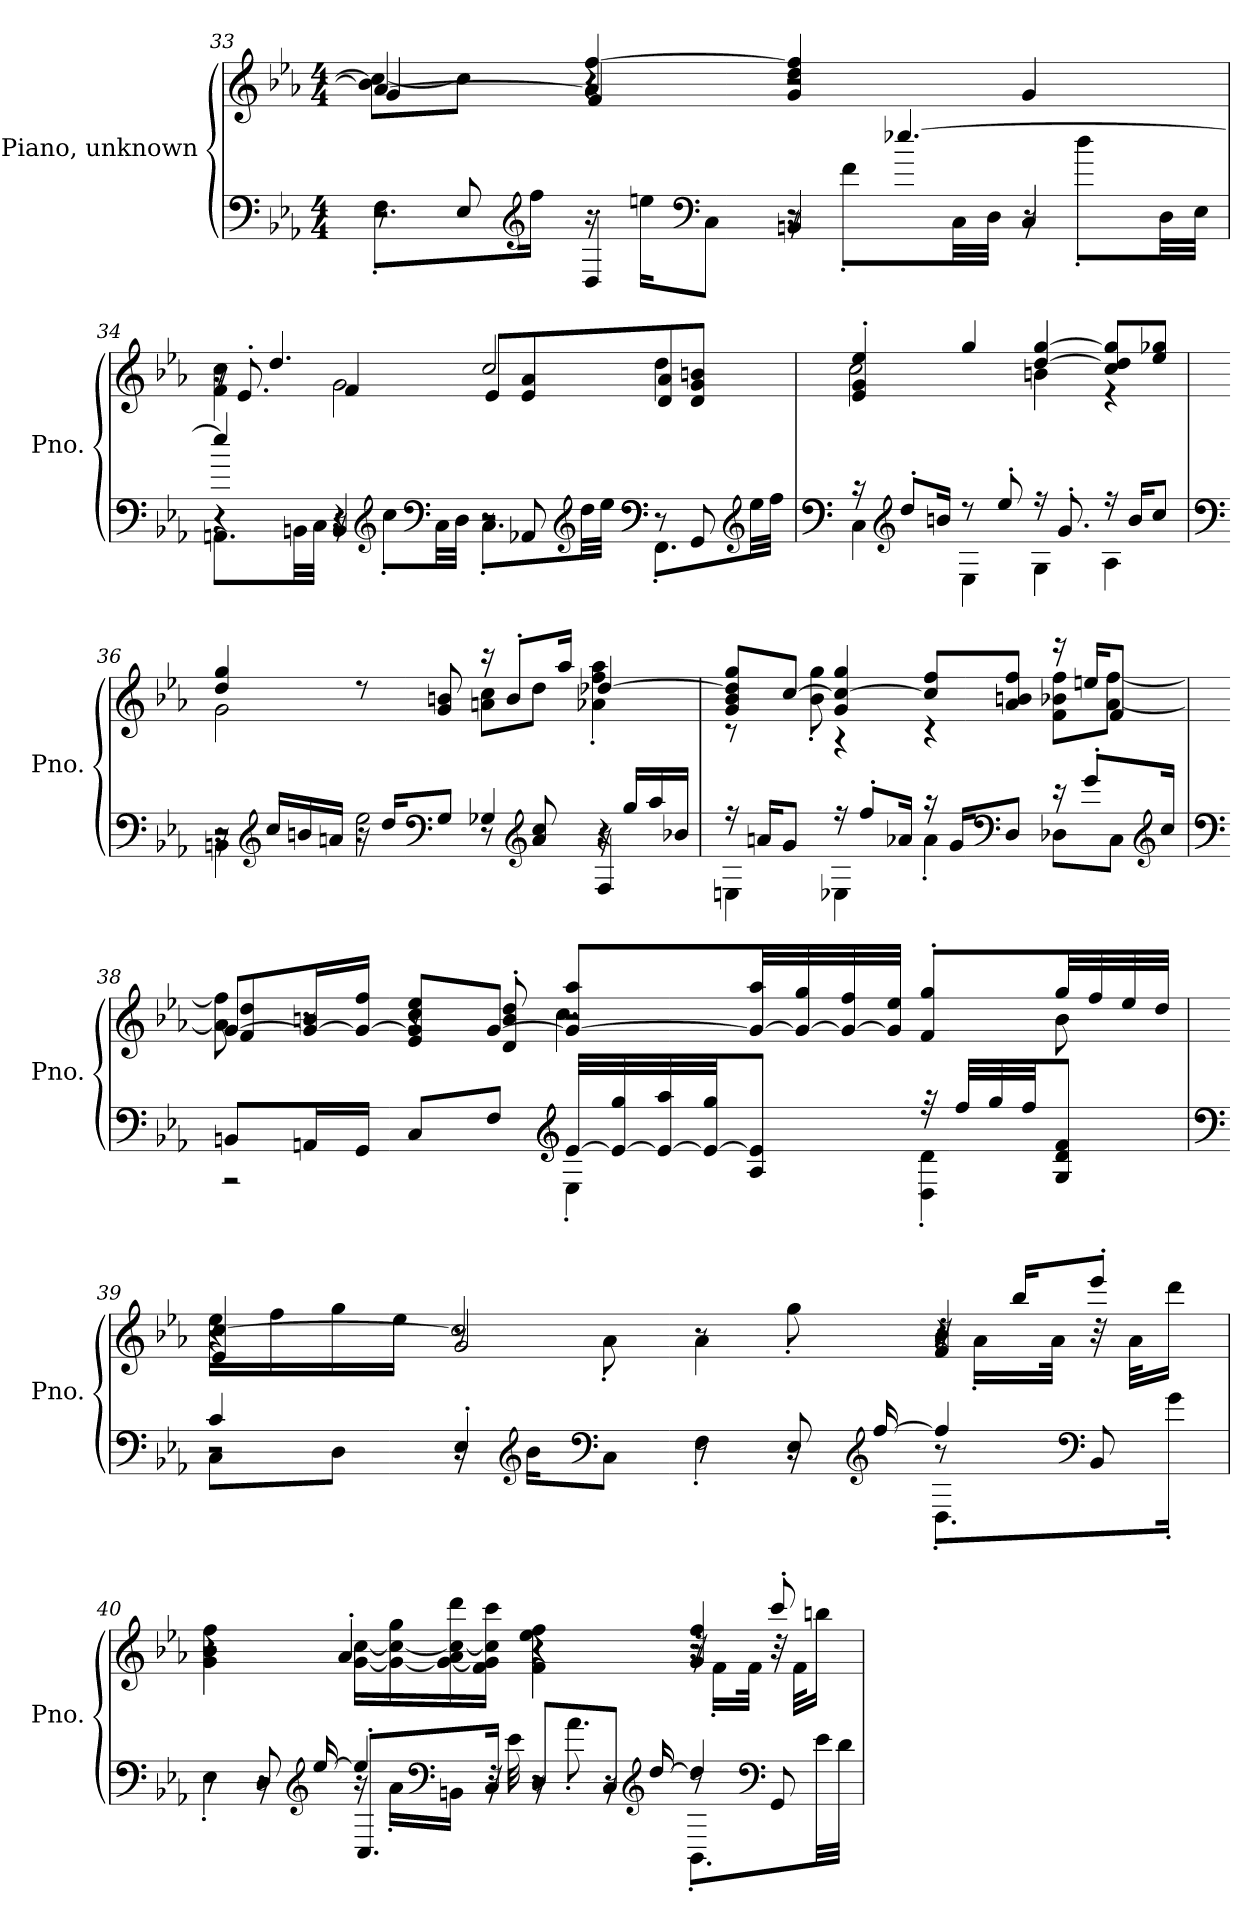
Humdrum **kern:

**kern	**kern
*part1	*part1
*staff2	*staff1
*I"Piano, unknown	*
*I'Pno.	*
!!LO:LB:g=z
*clefF4	*clefG2
*k[b-e-a-]	*k[b-e-a-]
*M4/4	*M4/4
=33	=33
*^	*^
*	*^	*	*^
2r	8.F'\L	8r	[4a-/	8b-\] 8cc\_L	4g/
.	.	8E-/	.	8cc\J]	.
*clefG2	*	*	*	*	*
.	16ff\Jk	.	.	.	.
.	16r	4D'/	4a-/] [4ff/	4r	4f/
.	16een\KL	.	.	.	.
*clefF4	*	*	*	*	*
.	8C\J	.	.	.	.
8r	16r	4BBn/	4g/ 4dd/ 4ff/]	2r	2r
.	8f'\L	.	.	.	.
[4.ee-X/	.	.	.	.	.
.	32C\LL	.	.	.	.
.	32D\JJJ	.	.	.	.
.	16r	4C/	4g/	.	.
.	8dd'\L	.	.	.	.
.	32D\LL	.	.	.	.
.	32E-\JJJ	.	.	.	.
!!LO:LB:g=z	!!	!!
=34	=34	=34	=34	=34	=34
4ee-/]	8.AAn\L	4r	8r	4f\ 4cc\	16r
.	.	.	.	.	8.e-'/
.	.	.	4.dd/	.	.
.	32BBn\LL	.	.	.	.
.	32C\JJJ	.	.	.	.
4r	16r	4BB/	.	2g\	4f/
*clefG2	*	*	*	*	*
.	8cc'\L	.	.	.	.
*clefF4	*	*	*	*	*
.	32C\LL	.	.	.	.
.	32D\JJJ	.	.	.	.
2r	8.C'\L	8r	2cc/	.	8e-/L
.	.	8AA-X/	.	.	8e-/ 8a-/
*clefG2	*	*	*	*	*
.	32dd\LL	.	.	.	.
.	32ee-\JJJ	.	.	.	.
*clefF4	*	*	*	*	*
.	8.FF'\L	8r	.	4dd\	8d/ 8a-/
.	.	8GG/	.	.	8d/ 8g/ 8bn/J
*clefG2	*	*	*	*	*
.	32ee-\LL	.	.	.	.
.	32ff\JJJ	.	.	.	.
*v	*v	*v	*	*	*
*	*v	*v	*v
=35	=35
*clefF4	*
*^	*^
16r	4C\	4e-/' 4g/' 4ee-/'	2cc\
*clefG2	*	*	*
8dd'/L	.	.	.
16bn/Jk	.	.	.
8r	4E-\	4gg/	.
8ee-'/	.	.	.
16r	4G\	[4dd/ [4gg/	4bn\
8.g'/	.	.	.
16r	4A-\	8cc/ 8dd/] 8gg/]L	4r
16b/KL	.	.	.
8cc/J	.	8ee-/ 8gg-X/J	.
*v	*v	*	*
!!LO:PB:g=z	!!
=36	=36	=36
*clefF4	*	*
*^	*	*
*	*^	*	*
16r	4BBn\	2r	4dd/ 4gg/	2g\
*clefG2	*	*	*	*
16cc/LL	.	.	.	.
16bn/	.	.	.	.
16an/JJ	.	.	.	.
16r	2ee-\	.	8r	.
16dd/KL	.	.	.	.
*clefF4	*	*	*	*
8G/J	.	.	8g/ 8bn/	.
8r	.	4G-X/	16r	8an\ 8cc\L
.	.	.	8b'/L	.
*clefG2	*	*	*	*
8a/ 8cc/	.	.	.	8dd\J
.	.	.	16aa-/Jk	.
16r	4r	4F/	[4dd-X/	4a-X\' 4ff\' 4aa-\'
16gg/LL	.	.	.	.
16aa-/	.	.	.	.
16b-X/JJ	.	.	.	.
*	*v	*v	*	*
!!LO:LB:g=z	!!
=37	=37	=37	=37
16r	4En\	8g/ 8b-/ 8dd-/] 8gg/L	8r
16an/KL	.	.	.
8g/J	.	[8cc/J	8b-\' 8gg\'
16r	4E-X\	4g/ 4cc/_ 4gg/	4r
8ff'/L	.	.	.
16a-X/Jk	.	.	.
16r	4a-'\	8cc/] 8ff/L	4r
16g/KL	.	.	.
*clefF4	*	*	*
8D/J	.	8a-/ 8bn/ 8ff/J	.
16r	8D-X\L	16r	8f\ 8b-X\ 8ff\L
8g'/L	.	16een/KL	.
.	8C\J	8f/J	[8a-\ [8ff\J
*clefG2	*	*	*
16cc/Jk	.	.	.
*	*	*v	*v
!!LO:LB:g=z
=38	=38	=38
*clefF4	*	*
*	*	*^
*	*	*	*^
8BBn/L	2r	[8g/L	8a-\] 8ff\]	4f/ 4dd/
16AAn/L	.	16g/_ 16bn/L	8r	.
16GG/JJ	.	16g/_ 16ff/JJ	.	.
8C/L	.	8e-/ 8g/] 8cc/ 8ee-/L	4r	8r
8F/J	.	[8g/J	.	8d/' 8b/' 8dd/'
*clefG2	*	*	*	*
[32e-/LLL	4E-'\	8g/_ 8aa-/L	4.cc\	2r
32e-/_ 32gg/	.	.	.	.
32e-/_ 32aa-/	.	.	.	.
32e-/_ 32gg/JJ	.	.	.	.
8A-/ 8e-/]J	.	32g/_ 32aa-/LL	.	.
.	.	32g/_ 32gg/	.	.
.	.	32g/_ 32ff/	.	.
.	.	32g/] 32ee-/JJJ	.	.
32r	4D\' 4d\'	8f/' 8gg/'L	.	.
32ff/LLL	.	.	.	.
32gg/	.	.	.	.
32ff/JJ	.	.	.	.
8G/ 8d/ 8f/J	.	32gg/LL	8b\	.
.	.	32ff/	.	.
.	.	32ee-/	.	.
.	.	32dd/JJJ	.	.
*v	*v	*	*	*
*	*v	*v	*v
!!LO:LB:g=z
=39	=39
*clefF4	*
*^	*^
*	*^	*	*^
*	*	*	*	*	*^
2r	8C\L	4c/	4r	16ee-\LL	4e-/ [4cc/	2r
.	.	.	.	16ff\	.	.
.	8D\J	.	.	16gg\	.	.
.	.	.	.	16ee-\JJ	.	.
.	16r	4E-'/	2g/	8r	2cc/]	.
*clefG2	*	*	*	*	*	*
.	16b-\KL	.	.	.	.	.
*clefF4	*	*	*	*	*	*
.	8C\J	.	.	8a-'\	.	.
8r	4F'\	8r	.	8r	.	4a-\
16r	.	8E-/	.	8gg'\	.	.
*clefG2	*	*	*	*	*	*
[16ff/	.	.	.	.	.	.
4ff/]	8.D'\L	8r	16r	32r	4f/ 4b-/	4r
.	.	.	.	16a-'\LL	.	.
.	.	.	16bb-/KL	.	.	.
.	.	.	.	32a-\JJk	.	.
*clefF4	*	*	*	*	*	*
.	.	8BB-/	8eee-'/J	32r	.	.
.	.	.	.	32a-\KLL	.	.
.	16g'\Jk	.	.	16ddd\JJ	.	.
*	*	*	*	*	*v	*v
!!LO:LB:g=z
=40	=40	=40	=40	=40	=40
8r	4E-'\	8r	2r	4g\ 4b-\ 4ff\	4r
16r	.	8D/	.	.	.
*clefG2	*	*	*	*	*
[16ee-/	.	.	.	.	.
4ee-/]	16r	8.C'/L	.	[16g\ [16cc\LL	4a-'/
.	16a-'\LL	.	.	16g\_ 16cc\_ 16gg\	.
*clefF4	*	*	*	*	*
.	16BBn\JJ	.	.	16g\_ 16a-\ 16cc\_ 16ddd\	.
.	32r	16C/Jk	.	16f\ 16g\] 16cc\] 16ccc\JJ	.
.	32e-\	.	.	.	.
8r	16r	8D/L	4r	4f\ 4ee-\ 4ff\	4r
.	8.a-'\	.	.	.	.
16r	.	8C/J	.	.	.
*clefG2	*	*	*	*	*
[16dd/	.	.	.	.	.
4dd/]	8.BB'\L	8r	8r	32r	4g/ 4ff/
.	.	.	.	16f'\LL	.
.	.	.	.	32f\JJk	.
*clefF4	*	*	*	*	*
.	.	8GG/	8ccc'/	32r	.
.	.	.	.	32f\KLL	.
.	32e-\LL	.	.	16bbn\JJ	.
.	32d\JJJ	.	.	.	.
*v	*v	*v	*	*	*
*	*v	*v	*v
=	=
*-	*-
